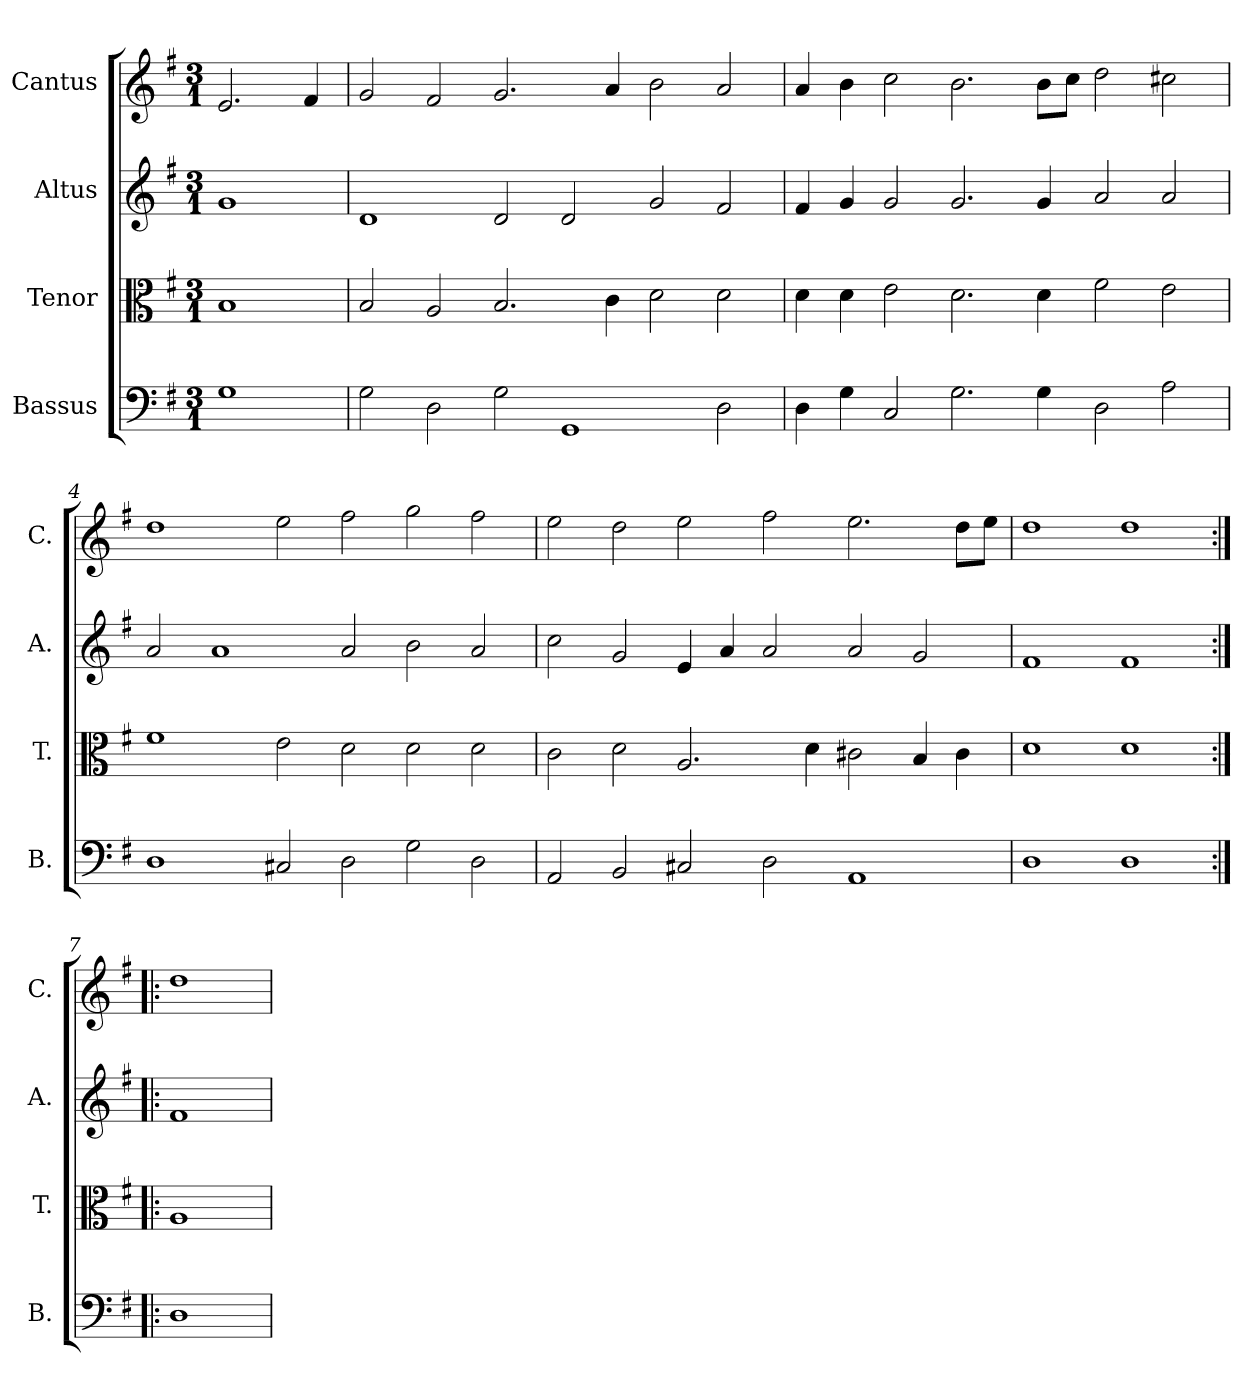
**kern	**kern	**kern	**kern
*part4	*part3	*part2	*part1
*staff4	*staff3	*staff2	*staff1
*I"Bassus	*I"Tenor	*I"Altus	*I"Cantus
*I'B.	*I'T.	*I'A.	*I'C.
*clefF4	*clefC3	*clefG2	*clefG2
*k[f#]	*k[f#]	*k[f#]	*k[f#]
*G:	*G:	*G:	*G:
*M3/1	*M3/1	*M3/1	*M3/1
=1	=1	=1	=1
1G	1B	1g	2.e/
.	.	.	4f#/
=2	=2	=2	=2
2G\	2B/	1d	2g/
2D\	2A/	.	2f#/
2G\	2.B/	2d/	2.g/
1GG	.	2d/	.
.	4c\	.	4a/
.	2d\	2g/	2b\
2D\	2d\	2f#/	2a/
=3	=3	=3	=3
4D\	4d\	4f#/	4a/
4G\	4d\	4g/	4b\
2C/	2e\	2g/	2cc\
2.G\	2.d\	2.g/	2.b\
4G\	4d\	4g/	8b\L
.	.	.	8cc\J
2D\	2f#\	2a/	2dd\
2A\	2e\	2a/	2cc#X\
=4	=4	=4	=4
1D	1f#	2a/	1dd
.	.	1a	.
2C#X/	2e\	.	2ee\
2D\	2d\	2a/	2ff#\
2G\	2d\	2b\	2gg\
2D\	2d\	2a/	2ff#\
=5	=5	=5	=5
2AA/	2c\	2cc\	2ee\
2BB/	2d\	2g/	2dd\
2C#X/	2.A/	4e/	2ee\
.	.	4a/	.
2D\	.	2a/	2ff#\
.	4d\	.	.
1AA	2c#X\	2a/	2.ee\
.	4B/	2g/	.
.	4c#\	.	8dd\L
.	.	.	8ee\J
!!LO:LB:g=z
=6	=6	=6	=6
1D	1d	1f#	1dd
1D	1d	1f#	1dd
=7:|!|:	=7:|!|:	=7:|!|:	=7:|!|:
1D	1A	1f#	1dd
=	=	=	=
*-	*-	*-	*-
